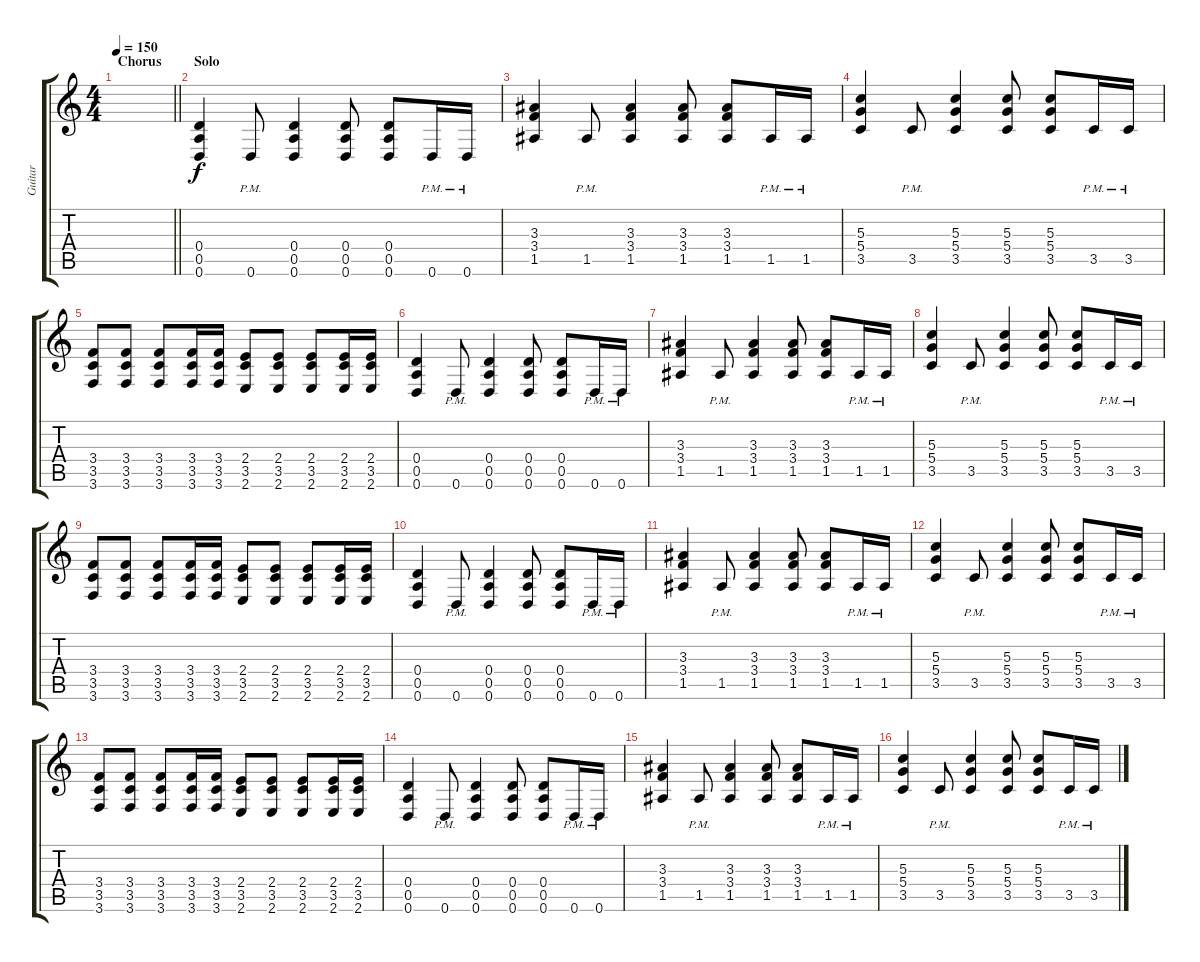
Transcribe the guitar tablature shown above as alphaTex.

\track ("Guitar" "Guitar") {instrument distortionguitar}
\staff {score tabs}
\tuning (E4 B3 G3 D3 A2 D2) {hide}
\ts (4 4)
\section ("" "Chorus")
\tempo 150
\clef g2
\barLineRight lightlight
\ks c
|
\section ("" "Solo")
(0.4 0.5 0.6).4 0.6{pm}.8 (0.4 0.5 0.6).4 (0.4 0.5 0.6).8 (0.4 0.5 0.6).8 0.6{pm}.16 0.6{pm}.16 |
(3.3 3.4 1.5).4 1.5{pm}.8 (3.3 3.4 1.5).4 (3.3 3.4 1.5).8 (3.3 3.4 1.5).8 1.5{pm}.16 1.5{pm}.16 |
(5.3 5.4 3.5).4 3.5{pm}.8 (5.3 5.4 3.5).4 (5.3 5.4 3.5).8 (5.3 5.4 3.5).8 3.5{pm}.16 3.5{pm}.16 |
(3.4 3.5 3.6).8 (3.4 3.5 3.6).8 (3.4 3.5 3.6).8 (3.4 3.5 3.6).16 (3.4 3.5 3.6).16 (2.4 3.5 2.6).8 (2.4 3.5 2.6).8 (2.4 3.5 2.6).8 (2.4 3.5 2.6).16 (2.4 3.5 2.6).16 |
(0.4 0.5 0.6).4 0.6{pm}.8 (0.4 0.5 0.6).4 (0.4 0.5 0.6).8 (0.4 0.5 0.6).8 0.6{pm}.16 0.6{pm}.16 |
(3.3 3.4 1.5).4 1.5{pm}.8 (3.3 3.4 1.5).4 (3.3 3.4 1.5).8 (3.3 3.4 1.5).8 1.5{pm}.16 1.5{pm}.16 |
(5.3 5.4 3.5).4 3.5{pm}.8 (5.3 5.4 3.5).4 (5.3 5.4 3.5).8 (5.3 5.4 3.5).8 3.5{pm}.16 3.5{pm}.16 |
(3.4 3.5 3.6).8 (3.4 3.5 3.6).8 (3.4 3.5 3.6).8 (3.4 3.5 3.6).16 (3.4 3.5 3.6).16 (2.4 3.5 2.6).8 (2.4 3.5 2.6).8 (2.4 3.5 2.6).8 (2.4 3.5 2.6).16 (2.4 3.5 2.6).16 |
(0.4 0.5 0.6).4 0.6{pm}.8 (0.4 0.5 0.6).4 (0.4 0.5 0.6).8 (0.4 0.5 0.6).8 0.6{pm}.16 0.6{pm}.16 |
(3.3 3.4 1.5).4 1.5{pm}.8 (3.3 3.4 1.5).4 (3.3 3.4 1.5).8 (3.3 3.4 1.5).8 1.5{pm}.16 1.5{pm}.16 |
(5.3 5.4 3.5).4 3.5{pm}.8 (5.3 5.4 3.5).4 (5.3 5.4 3.5).8 (5.3 5.4 3.5).8 3.5{pm}.16 3.5{pm}.16 |
(3.4 3.5 3.6).8 (3.4 3.5 3.6).8 (3.4 3.5 3.6).8 (3.4 3.5 3.6).16 (3.4 3.5 3.6).16 (2.4 3.5 2.6).8 (2.4 3.5 2.6).8 (2.4 3.5 2.6).8 (2.4 3.5 2.6).16 (2.4 3.5 2.6).16 |
(0.4 0.5 0.6).4 0.6{pm}.8 (0.4 0.5 0.6).4 (0.4 0.5 0.6).8 (0.4 0.5 0.6).8 0.6{pm}.16 0.6{pm}.16 |
(3.3 3.4 1.5).4 1.5{pm}.8 (3.3 3.4 1.5).4 (3.3 3.4 1.5).8 (3.3 3.4 1.5).8 1.5{pm}.16 1.5{pm}.16 |
(5.3 5.4 3.5).4 3.5{pm}.8 (5.3 5.4 3.5).4 (5.3 5.4 3.5).8 (5.3 5.4 3.5).8 3.5{pm}.16 3.5{pm}.16
